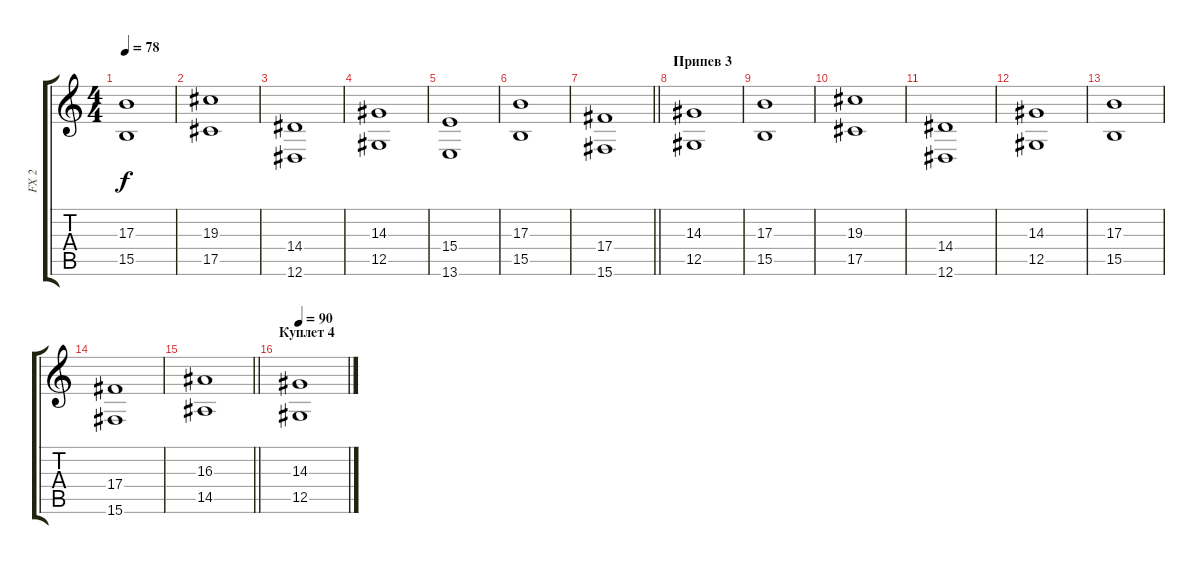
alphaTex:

\track ("FX 2" "FX 2") {instrument stringensemble1}
\staff {score tabs}
\tuning (Eb4 Bb3 Gb3 Db3 Ab2 Eb2) {hide}
\ts (4 4)
\tempo 78
\clef g2
\ks c
(17.3 15.5).1{dy f} |
(19.3 17.5).1 |
(14.4 12.6).1 |
(14.3 12.5).1 |
(15.4 13.6).1 |
(17.3 15.5).1 |
\barLineRight lightlight
(17.4 15.6).1 |
\section ("" "Припев 3")
(14.3 12.5).1 |
(17.3 15.5).1 |
(19.3 17.5).1 |
(14.4 12.6).1 |
(14.3 12.5).1 |
(17.3 15.5).1 |
(17.4 15.6).1 |
\barLineRight lightlight
(16.3 14.5).1 |
\section ("" "Куплет 4")
\tempo 90
(14.3 12.5).1
